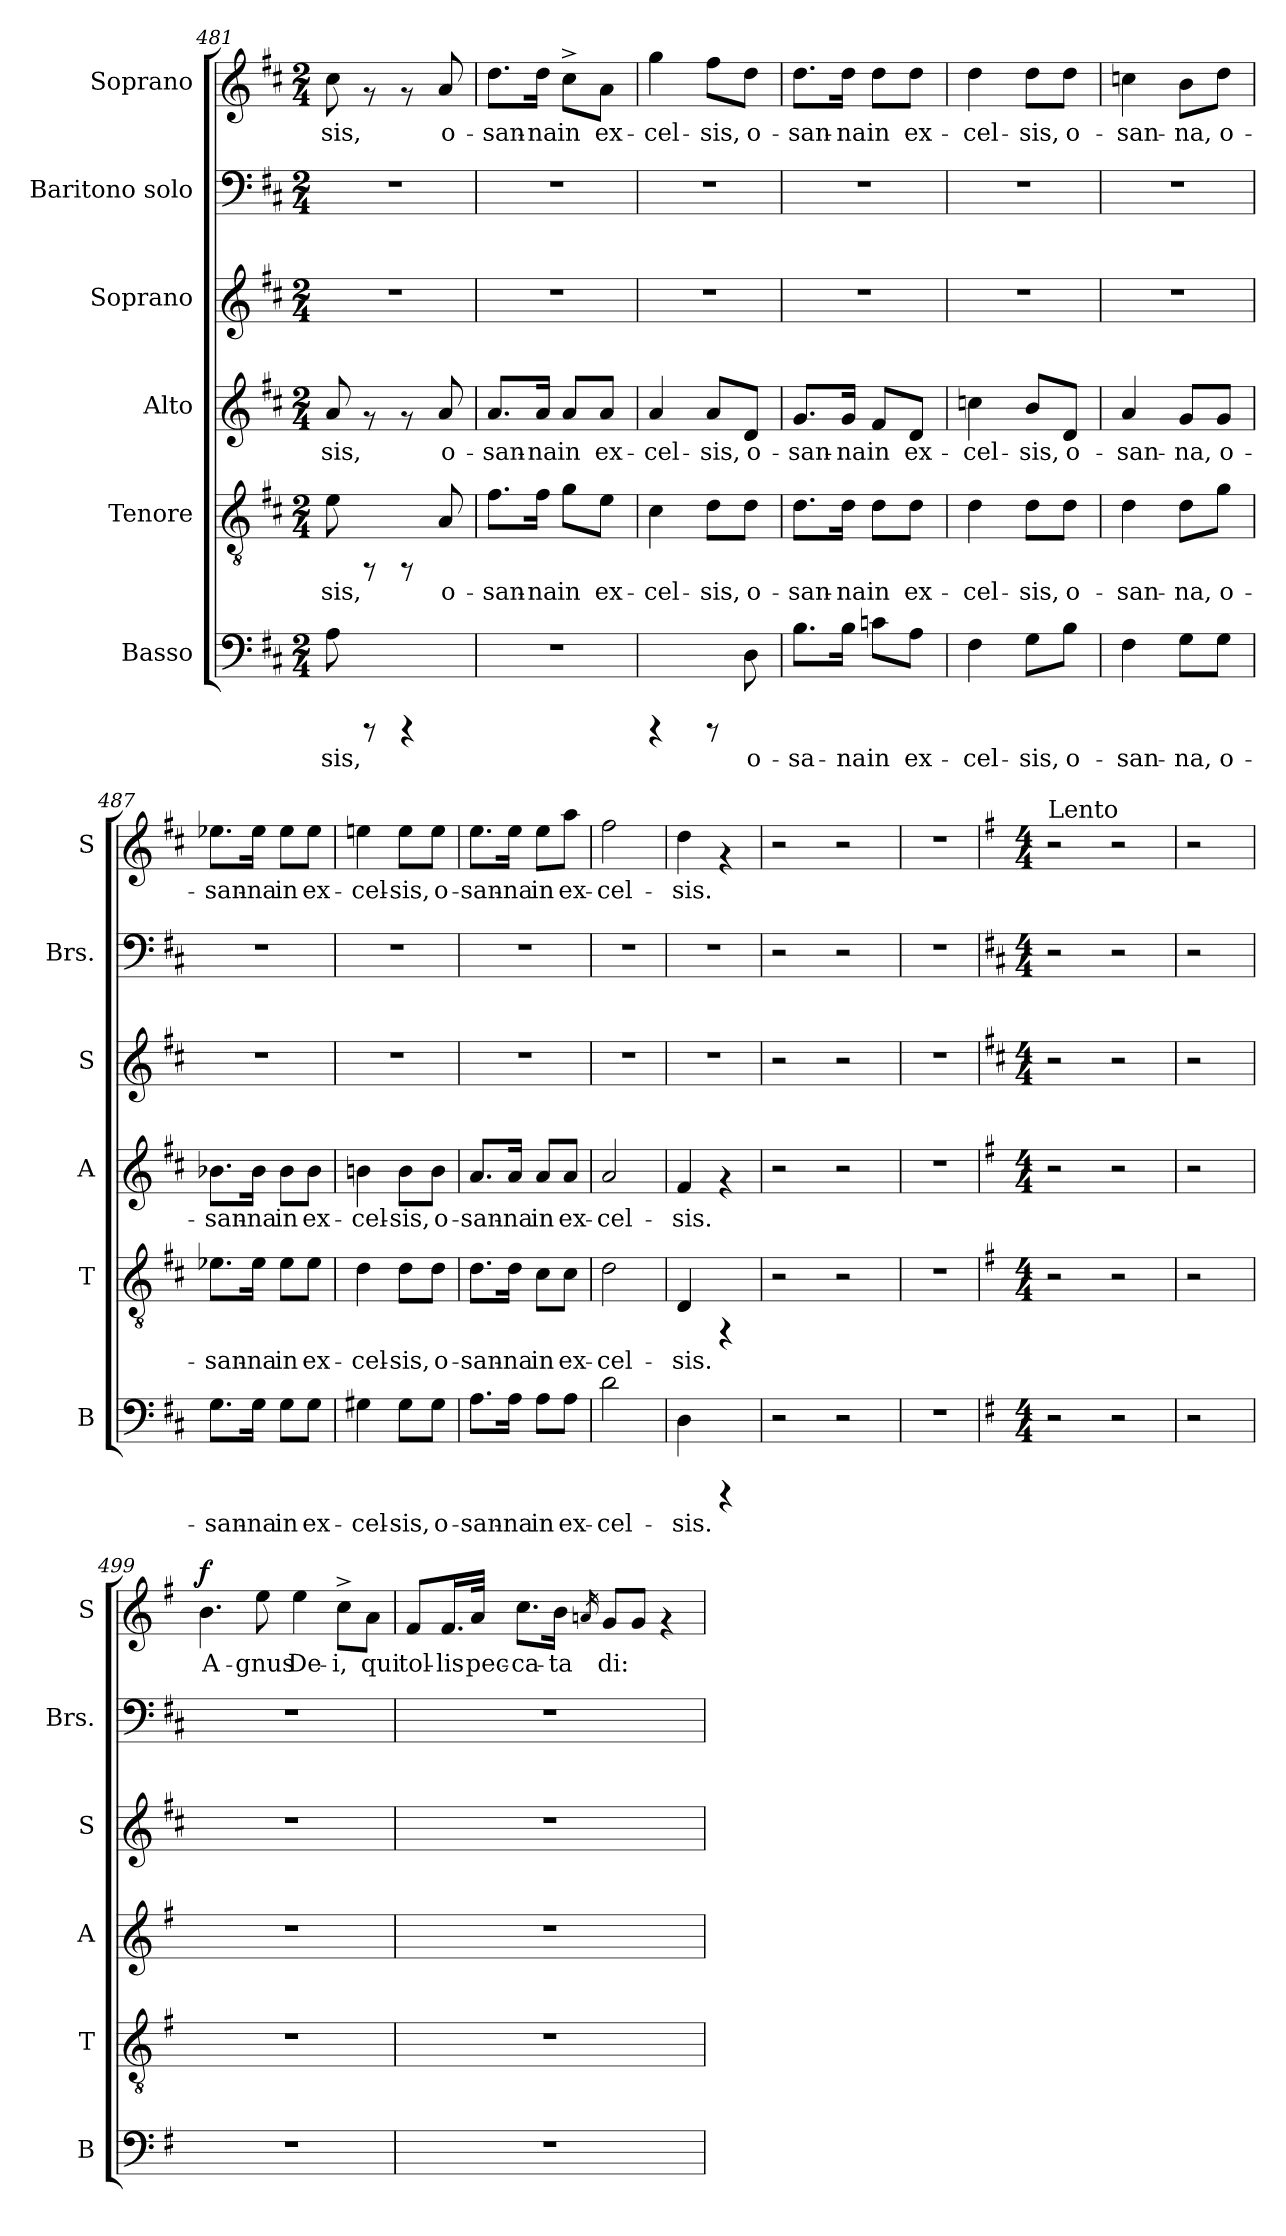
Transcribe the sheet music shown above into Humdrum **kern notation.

**kern	**text	**kern	**text	**kern	**text	**kern	**kern	**kern	**text	**dynam
*part6	*part6	*part5	*part5	*part4	*part4	*part3	*part2	*part1	*part1	*part1
*staff6	*staff6	*staff5	*staff5	*staff4	*staff4	*staff3	*staff2	*staff1	*staff1	*staff1
*I"Basso	*	*I"Tenore	*	*I"Alto	*	*I"Soprano	*I"Baritono  solo	*I"Soprano	*	*
*I'B	*	*I'T	*	*I'A	*	*I'S	*I'Brs.	*I'S	*	*
*clefF4	*	*clefGv2	*	*clefG2	*	*clefG2	*clefF4	*clefG2	*	*
*k[f#c#]	*	*k[f#c#]	*	*k[f#c#]	*	*k[f#c#]	*k[f#c#]	*k[f#c#]	*	*
*D:	*	*D:	*	*D:	*	*D:	*D:	*D:	*	*
*M2/4	*	*M2/4	*	*M2/4	*	*M2/4	*M2/4	*M2/4	*	*
=481	=481	=481	=481	=481	=481	=481	=481	=481	=481	=481
!	!LO:LY:b:cj	!	!LO:LY:b:cj	!	!LO:LY:b:cj	!	!	!	!LO:LY:b:cj	!
8A\	-sis,	8e\	-sis,	8a/	-sis,	2r	2r	8cc#\	-sis,	.
8rCCC	.	8rFF	.	8rf	.	.	.	8rf	.	.
4rCCC	.	8rFF	.	8rf	.	.	.	8rf	.	.
!	!	!	!LO:LY:b:cj	!	!LO:LY:b:cj	!	!	!	!LO:LY:b:cj	!
.	.	8A/	o-	8a/	o-	.	.	8a/	o-	.
=482	=482	=482	=482	=482	=482	=482	=482	=482	=482	=482
!	!	!	!LO:LY:b:cj	!	!LO:LY:b:cj	!	!	!	!LO:LY:b:cj	!
2r	.	8.f#\L	-san-	8.a/L	-san-	2r	2r	8.dd\L	-san-	.
!	!	!	!LO:LY:b:cj	!	!LO:LY:b:cj	!	!	!	!LO:LY:b:cj	!
.	.	16f#\J	-na	16a/J	-na	.	.	16dd\J	-na	.
!	!	!	!LO:LY:b:cj	!	!LO:LY:b:cj	!	!	!	!LO:LY:b:cj	!
.	.	8g\L	in	8a/L	in	.	.	8cc#^<\L	in	.
!	!	!	!LO:LY:b:cj	!	!LO:LY:b:cj	!	!	!	!LO:LY:b:cj	!
.	.	8e\J	ex-	8a/J	ex-	.	.	8a\J	ex-	.
=483	=483	=483	=483	=483	=483	=483	=483	=483	=483	=483
!	!	!	!LO:LY:b:cj	!	!LO:LY:b:cj	!	!	!	!LO:LY:b:cj	!
4rCCC	.	4c#\	-cel-	4a/	-cel-	2r	2r	4gg\	-cel-	.
!	!	!	!LO:LY:b:cj	!	!LO:LY:b:cj	!	!	!	!LO:LY:b:cj	!
8rCCC	.	8d\L	-sis,	8a/L	-sis,	.	.	8ff#\L	-sis,	.
!	!LO:LY:b:cj	!	!LO:LY:b:cj	!	!LO:LY:b:cj	!	!	!	!LO:LY:b:cj	!
8D\	o-	8d\J	o-	8d/J	o-	.	.	8dd\J	o-	.
=484	=484	=484	=484	=484	=484	=484	=484	=484	=484	=484
!	!LO:LY:b:cj	!	!LO:LY:b:cj	!	!LO:LY:b:cj	!	!	!	!LO:LY:b:cj	!
8.B\L	-sa-	8.d\L	-san-	8.g/L	-san-	2r	2r	8.dd\L	-san-	.
!	!LO:LY:b:cj	!	!LO:LY:b:cj	!	!LO:LY:b:cj	!	!	!	!LO:LY:b:cj	!
16B\J	-na	16d\J	-na	16g/J	-na	.	.	16dd\J	-na	.
!	!LO:LY:b:cj	!	!LO:LY:b:cj	!	!LO:LY:b:cj	!	!	!	!LO:LY:b:cj	!
8cn\L	in	8d\L	in	8f#/L	in	.	.	8dd\L	in	.
!	!LO:LY:b:cj	!	!LO:LY:b:cj	!	!LO:LY:b:cj	!	!	!	!LO:LY:b:cj	!
8A\J	ex-	8d\J	ex-	8d/J	ex-	.	.	8dd\J	ex-	.
=485	=485	=485	=485	=485	=485	=485	=485	=485	=485	=485
!	!LO:LY:b:cj	!	!LO:LY:b:cj	!	!LO:LY:b:cj	!	!	!	!LO:LY:b:cj	!
4F#\	-cel-	4d\	-cel-	4ccn\	-cel-	2r	2r	4dd\	-cel-	.
!	!LO:LY:b:cj	!	!LO:LY:b:cj	!	!LO:LY:b:cj	!	!	!	!LO:LY:b:cj	!
8G\L	-sis,	8d\L	-sis,	8b/L	-sis,	.	.	8dd\L	-sis,	.
!	!LO:LY:b:cj	!	!LO:LY:b:cj	!	!LO:LY:b:cj	!	!	!	!LO:LY:b:cj	!
8B\J	o-	8d\J	o-	8d/J	o-	.	.	8dd\J	o-	.
=486	=486	=486	=486	=486	=486	=486	=486	=486	=486	=486
!	!LO:LY:b:cj	!	!LO:LY:b:cj	!	!LO:LY:b:cj	!	!	!	!LO:LY:b:cj	!
4F#\	-san-	4d\	-san-	4a/	-san-	2r	2r	4ccn\	-san-	.
!	!LO:LY:b:cj	!	!LO:LY:b:cj	!	!LO:LY:b:cj	!	!	!	!LO:LY:b:cj	!
8G\L	-na,	8d\L	-na,	8g/L	-na,	.	.	8b\L	-na,	.
!	!LO:LY:b:cj	!	!LO:LY:b:cj	!	!LO:LY:b:cj	!	!	!	!LO:LY:b:cj	!
8G\J	o-	8g\J	o-	8g/J	o-	.	.	8dd\J	o-	.
=487	=487	=487	=487	=487	=487	=487	=487	=487	=487	=487
!	!LO:LY:b:cj	!	!LO:LY:b:cj	!	!LO:LY:b:cj	!	!	!	!LO:LY:b:cj	!
8.G\L	-san-	8.e-X\L	-san-	8.b-X\L	-san-	2r	2r	8.ee-X\L	-san-	.
!	!LO:LY:b:cj	!	!LO:LY:b:cj	!	!LO:LY:b:cj	!	!	!	!LO:LY:b:cj	!
16G\J	-na	16e-\J	-na	16b-\J	-na	.	.	16ee-\J	-na	.
!	!LO:LY:b:cj	!	!LO:LY:b:cj	!	!LO:LY:b:cj	!	!	!	!LO:LY:b:cj	!
8G\L	in	8e-\L	in	8b-\L	in	.	.	8ee-\L	in	.
!	!LO:LY:b:cj	!	!LO:LY:b:cj	!	!LO:LY:b:cj	!	!	!	!LO:LY:b:cj	!
8G\J	ex-	8e-\J	ex-	8b-\J	ex-	.	.	8ee-\J	ex-	.
!!LO:PB:g=z
=488	=488	=488	=488	=488	=488	=488	=488	=488	=488	=488
!	!LO:LY:b:cj	!	!LO:LY:b:cj	!	!LO:LY:b:cj	!	!	!	!LO:LY:b:cj	!
4G#X\	-cel-	4d\	-cel-	4bn\	-cel-	2r	2r	4een\	-cel-	.
!	!LO:LY:b:cj	!	!LO:LY:b:cj	!	!LO:LY:b:cj	!	!	!	!LO:LY:b:cj	!
8G#\L	-sis,	8d\L	-sis,	8b\L	-sis,	.	.	8ee\L	-sis,	.
!	!LO:LY:b:cj	!	!LO:LY:b:cj	!	!LO:LY:b:cj	!	!	!	!LO:LY:b:cj	!
8G#\J	o-	8d\J	o-	8b\J	o-	.	.	8ee\J	o-	.
=489	=489	=489	=489	=489	=489	=489	=489	=489	=489	=489
!	!LO:LY:b:cj	!	!LO:LY:b:cj	!	!LO:LY:b:cj	!	!	!	!LO:LY:b:cj	!
8.A\L	-san-	8.d\L	-san-	8.a/L	-san-	2r	2r	8.ee\L	-san-	.
!	!LO:LY:b:cj	!	!LO:LY:b:cj	!	!LO:LY:b:cj	!	!	!	!LO:LY:b:cj	!
16A\J	-na	16d\J	-na	16a/J	-na	.	.	16ee\J	-na	.
!	!LO:LY:b:cj	!	!LO:LY:b:cj	!	!LO:LY:b:cj	!	!	!	!LO:LY:b:cj	!
8A\L	in	8c#\L	in	8a/L	in	.	.	8ee\L	in	.
!	!LO:LY:b:cj	!	!LO:LY:b:cj	!	!LO:LY:b:cj	!	!	!	!LO:LY:b:cj	!
8A\J	ex-	8c#\J	ex-	8a/J	ex-	.	.	8aa\J	ex-	.
=490	=490	=490	=490	=490	=490	=490	=490	=490	=490	=490
!	!LO:LY:b:cj	!	!LO:LY:b:cj	!	!LO:LY:b:cj	!	!	!	!LO:LY:b:cj	!
2d\	-cel-	2d\	-cel-	2a/	-cel-	2r	2r	2ff#\	-cel-	.
=491	=491	=491	=491	=491	=491	=491	=491	=491	=491	=491
!	!LO:LY:b:cj	!	!LO:LY:b:cj	!	!LO:LY:b:cj	!	!	!	!LO:LY:b:cj	!
4D\	-sis.	4D/	-sis.	4f#/	-sis.	2r	2r	4dd\	-sis.	.
4rCCC	.	4rFF	.	4rf	.	.	.	4rf	.	.
=492	=492	=492	=492	=492	=492	=492	=492	=492	=492	=492
2r	.	2r	.	2r	.	2r	2r	2r	.	.
2r	.	2r	.	2r	.	2r	2r	2r	.	.
=493	=493	=493	=493	=493	=493	=493	=493	=493	=493	=493
2r	.	2r	.	2r	.	2r	2r	2r	.	.
!!LO:PB:g=z
=494	=494	=494	=494	=494	=494	=494	=494	=494	=494	=494
*k[f#]	*	*k[f#]	*	*k[f#]	*	*	*	*k[f#]	*	*
*G:	*	*G:	*	*G:	*	*	*	*G:	*	*
*M4/4	*	*M4/4	*	*M4/4	*	*M4/4	*M4/4	*M4/4	*	*
!	!	!	!	!	!	!	!	!LO:TX:a:t=Lento	!	!
2r	.	2r	.	2r	.	2r	2r	2r	.	.
2r	.	2r	.	2r	.	2r	2r	2r	.	.
=495	=495	=495	=495	=495	=495	=495	=495	=495	=495	=495
2r	.	2r	.	2r	.	2r	2r	2r	.	.
=496	=496	=496	=496	=496	=496	=496	=496	=496	=496	=496
2r	.	2r	.	2r	.	2r	2r	2r	.	.
=497	=497	=497	=497	=497	=497	=497	=497	=497	=497	=497
2r	.	2r	.	2r	.	2r	2r	2r	.	.
=498	=498	=498	=498	=498	=498	=498	=498	=498	=498	=498
2r	.	2r	.	2r	.	2r	2r	2r	.	.
=499	=499	=499	=499	=499	=499	=499	=499	=499	=499	=499
!	!	!	!	!	!	!	!	!	!LO:LY:b:cj	!LO:DY:a
1r	.	1r	.	1r	.	1r	1r	4.b\	A-	f
!	!	!	!	!	!	!	!	!	!LO:LY:b:cj	!
.	.	.	.	.	.	.	.	8ee\	-gnus	.
!	!	!	!	!	!	!	!	!	!LO:LY:b:cj	!
.	.	.	.	.	.	.	.	4ee\	De-	.
!	!	!	!	!	!	!	!	!	!LO:LY:b:cj	!
.	.	.	.	.	.	.	.	8cc^<\L	-i,	.
!	!	!	!	!	!	!	!	!	!LO:LY:b:cj	!
.	.	.	.	.	.	.	.	8a\J	qui	.
=500	=500	=500	=500	=500	=500	=500	=500	=500	=500	=500
!	!	!	!	!	!	!	!	!	!LO:LY:b:cj	!
1r	.	1r	.	1r	.	1r	1r	8f#/L	tol-	.
!	!	!	!	!	!	!	!	!	!LO:LY:b:cj	!
.	.	.	.	.	.	.	.	16.f#/	-lis	.
!	!	!	!	!	!	!	!	!	!LO:LY:b:cj	!
.	.	.	.	.	.	.	.	32a/J	pec-	.
!	!	!	!	!	!	!	!	!	!LO:LY:b:cj	!
.	.	.	.	.	.	.	.	8.cc\L	-ca-	.
!	!	!	!	!	!	!	!	!	!LO:LY:b:cj	!
.	.	.	.	.	.	.	.	16b\J	-ta	.
.	.	.	.	.	.	.	.	16qan/	.	.
!	!	!	!	!	!	!	!	!	!LO:LY:b:cj	!
.	.	.	.	.	.	.	.	8g/L	di:	.
!	!	!	!	!	!	!	!	!	!LO:LY:b:cj	!
.	.	.	.	.	.	.	.	8g/J	.	.
.	.	.	.	.	.	.	.	4rf	.	.
=	=	=	=	=	=	=	=	=	=	=
*-	*-	*-	*-	*-	*-	*-	*-	*-	*-	*-
